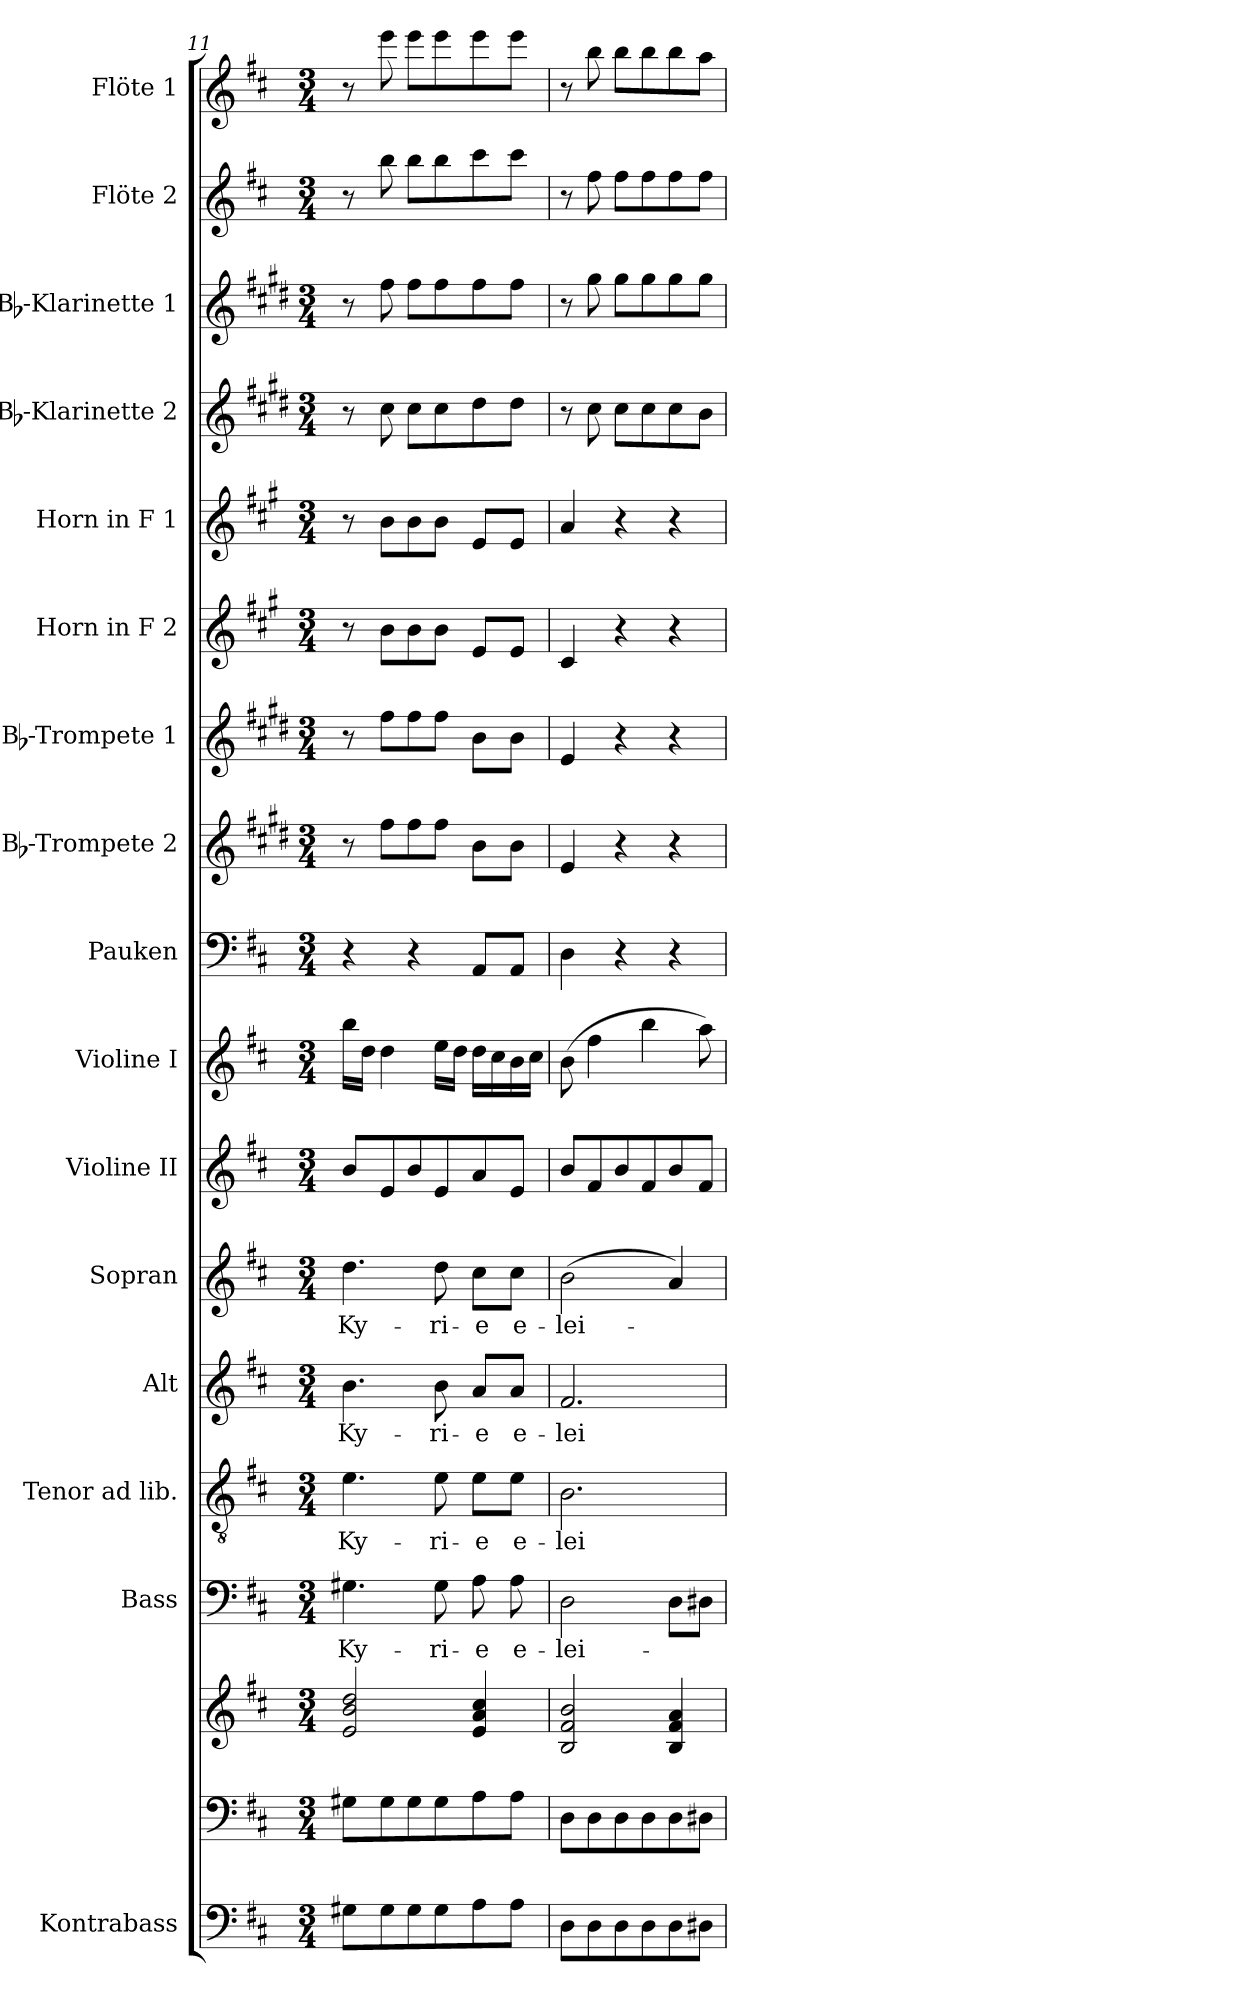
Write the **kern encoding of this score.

**kern	**kern	**kern	**kern	**text	**kern	**text	**kern	**text	**kern	**text	**kern	**kern	**kern	**kern	**kern	**kern	**kern	**kern	**kern	**kern	**kern
*part17	*part16	*part16	*part15	*part15	*part14	*part14	*part13	*part13	*part12	*part12	*part11	*part10	*part9	*part8	*part7	*part6	*part5	*part4	*part3	*part2	*part1
*staff18	*staff17	*staff16	*staff15	*staff15	*staff14	*staff14	*staff13	*staff13	*staff12	*staff12	*staff11	*staff10	*staff9	*staff8	*staff7	*staff6	*staff5	*staff4	*staff3	*staff2	*staff1
*I"Kontrabass	*	*	*I"Bass	*	*I"Tenor ad lib.	*	*I"Alt	*	*I"Sopran	*	*I"Violine II	*I"Violine I	*I"Pauken	*I"Bb-Trompete 2	*I"Bb-Trompete 1	*I"Horn in F 2	*I"Horn in F 1	*I"Bb-Klarinette 2	*I"Bb-Klarinette 1	*I"Flöte 2	*I"Flöte 1
*I'Kb.	*	*	*I'B.	*	*I'T.	*	*I'A.	*	*I'S.	*	*I'Vl. II	*I'Vl. I	*I'Pk.	*I'Bb Trp. 2	*I'Bb Trp. 1	*	*	*I'Bb Kl. 2	*I'Bb Kl. 1	*I'Fl. 2	*I'Fl. 1
*clefF4	*clefF4	*clefG2	*clefF4	*	*clefGv2	*	*clefG2	*	*clefG2	*	*clefG2	*clefG2	*clefF4	*clefG2	*clefG2	*clefG2	*clefG2	*clefG2	*clefG2	*clefG2	*clefG2
*ITrd7c12	*	*	*	*	*	*	*	*	*	*	*	*	*	*ITrd1c2	*ITrd1c2	*ITrd4c7	*ITrd4c7	*ITrd1c2	*ITrd1c2	*	*
*k[f#c#]	*k[f#c#]	*k[f#c#]	*k[f#c#]	*	*k[f#c#]	*	*k[f#c#]	*	*k[f#c#]	*	*k[f#c#]	*k[f#c#]	*k[f#c#]	*k[f#c#]	*k[f#c#]	*k[f#c#]	*k[f#c#]	*k[f#c#]	*k[f#c#]	*k[f#c#]	*k[f#c#]
*D:	*D:	*D:	*D:	*	*D:	*	*D:	*	*D:	*	*D:	*D:	*D:	*D:	*D:	*D:	*D:	*D:	*D:	*D:	*D:
*M3/4	*M3/4	*M3/4	*M3/4	*	*M3/4	*	*M3/4	*	*M3/4	*	*M3/4	*M3/4	*M3/4	*M3/4	*M3/4	*M3/4	*M3/4	*M3/4	*M3/4	*M3/4	*M3/4
=11	=11	=11	=11	=11	=11	=11	=11	=11	=11	=11	=11	=11	=11	=11	=11	=11	=11	=11	=11	=11	=11
!	!	!	!	!LO:LY:b	!	!LO:LY:b	!	!LO:LY:b	!	!LO:LY:b	!	!	!	!	!	!	!	!	!	!	!
8GG#X\L	8G#X\L	2e/ 2b/ 2dd/	4.G#X\	Ky-	4.e\	Ky-	4.b\	Ky-	4.dd\	Ky-	8b/L	16bb\LL	4r	8r	8r	8r	8r	8r	8r	8r	8r
.	.	.	.	.	.	.	.	.	.	.	.	16dd\JJ	.	.	.	.	.	.	.	.	.
8GG#\	8G#\	.	.	.	.	.	.	.	.	.	8e/	4dd\	.	8ee\L	8ee\L	8e\L	8e\L	8b\	8ee\	8bb\	8eee\
8GG#\	8G#\	.	.	.	.	.	.	.	.	.	8b/	.	4r	8ee\	8ee\	8e\	8e\	8b\L	8ee\L	8bb\L	8eee\L
!	!	!	!	!LO:LY:b	!	!LO:LY:b	!	!LO:LY:b	!	!LO:LY:b	!	!	!	!	!	!	!	!	!	!	!
8GG#\	8G#\	.	8G#\	-ri-	8e\	-ri-	8b\	-ri-	8dd\	-ri-	8e/	16ee\LL	.	8ee\J	8ee\J	8e\J	8e\J	8b\	8ee\	8bb\	8eee\
.	.	.	.	.	.	.	.	.	.	.	.	16dd\JJ	.	.	.	.	.	.	.	.	.
!	!	!	!	!LO:LY:b	!	!LO:LY:b	!	!LO:LY:b	!	!LO:LY:b	!	!	!	!	!	!	!	!	!	!	!
8AA\	8A\	4e/ 4a/ 4cc#/	8A\	-e	8e\L	-e	8a/L	-e	8cc#\L	-e	8a/	16dd\LL	8AA/L	8a\L	8a\L	8A/L	8A/L	8cc#\	8ee\	8ccc#\	8eee\
.	.	.	.	.	.	.	.	.	.	.	.	16cc#\	.	.	.	.	.	.	.	.	.
!	!	!	!	!LO:LY:b	!	!LO:LY:b	!	!LO:LY:b	!	!LO:LY:b	!	!	!	!	!	!	!	!	!	!	!
8AA\J	8A\J	.	8A\	e-	8e\J	e-	8a/J	e-	8cc#\J	e-	8e/J	16b\	8AA/J	8a\J	8a\J	8A/J	8A/J	8cc#\J	8ee\J	8ccc#\J	8eee\J
.	.	.	.	.	.	.	.	.	.	.	.	16cc#\JJ	.	.	.	.	.	.	.	.	.
=12	=12	=12	=12	=12	=12	=12	=12	=12	=12	=12	=12	=12	=12	=12	=12	=12	=12	=12	=12	=12	=12
!	!	!	!	!LO:LY:b	!	!LO:LY:b	!	!LO:LY:b	!	!LO:LY:b	!	!	!	!	!	!	!	!	!	!	!
8DD\L	8D\L	2B/ 2f#/ 2b/	2D\	-lei-	2.B\	-lei-	2.f#/	-lei-	(>2b\	-lei-	8b/L	(>8b\	4D\	4d/	4d/	4F#/	4d/	8r	8r	8r	8r
8DD\	8D\	.	.	.	.	.	.	.	.	.	8f#/	4ff#\	.	.	.	.	.	8b\	8ff#\	8ff#\	8bb\
8DD\	8D\	.	.	.	.	.	.	.	.	.	8b/	.	4r	4r	4r	4r	4r	8b\L	8ff#\L	8ff#\L	8bb\L
8DD\	8D\	.	.	.	.	.	.	.	.	.	8f#/	4bb\	.	.	.	.	.	8b\	8ff#\	8ff#\	8bb\
8DD\	8D\	4B/ 4f#/ 4a/	8D\L	.	.	.	.	.	4a/)	.	8b/	.	4r	4r	4r	4r	4r	8b\	8ff#\	8ff#\	8bb\
8DD#X\J	8D#X\J	.	8D#X\J	.	.	.	.	.	.	.	8f#/J	8aa\)	.	.	.	.	.	8a\J	8ff#\J	8ff#\J	8aa\J
=	=	=	=	=	=	=	=	=	=	=	=	=	=	=	=	=	=	=	=	=	=
*-	*-	*-	*-	*-	*-	*-	*-	*-	*-	*-	*-	*-	*-	*-	*-	*-	*-	*-	*-	*-	*-
